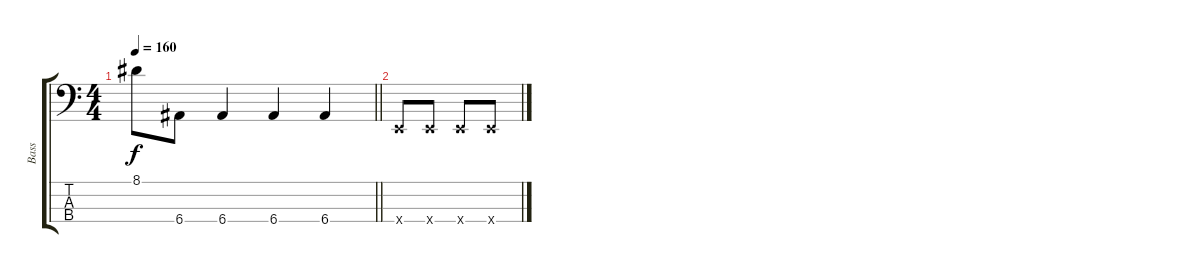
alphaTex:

\track ("Bass" "Bass") {instrument electricbasspick}
\staff {score tabs}
\tuning (G2 D2 A1 E1) {hide}
\ts (4 4)
\tempo 160
\clef f4
\barLineRight lightlight
\ks c
8.1{t}.8{dy f} 6.4.8 6.4.4 6.4.4 6.4.4 |
0.4{x}.8 0.4{x}.8 0.4{x}.8 0.4{x}.8
